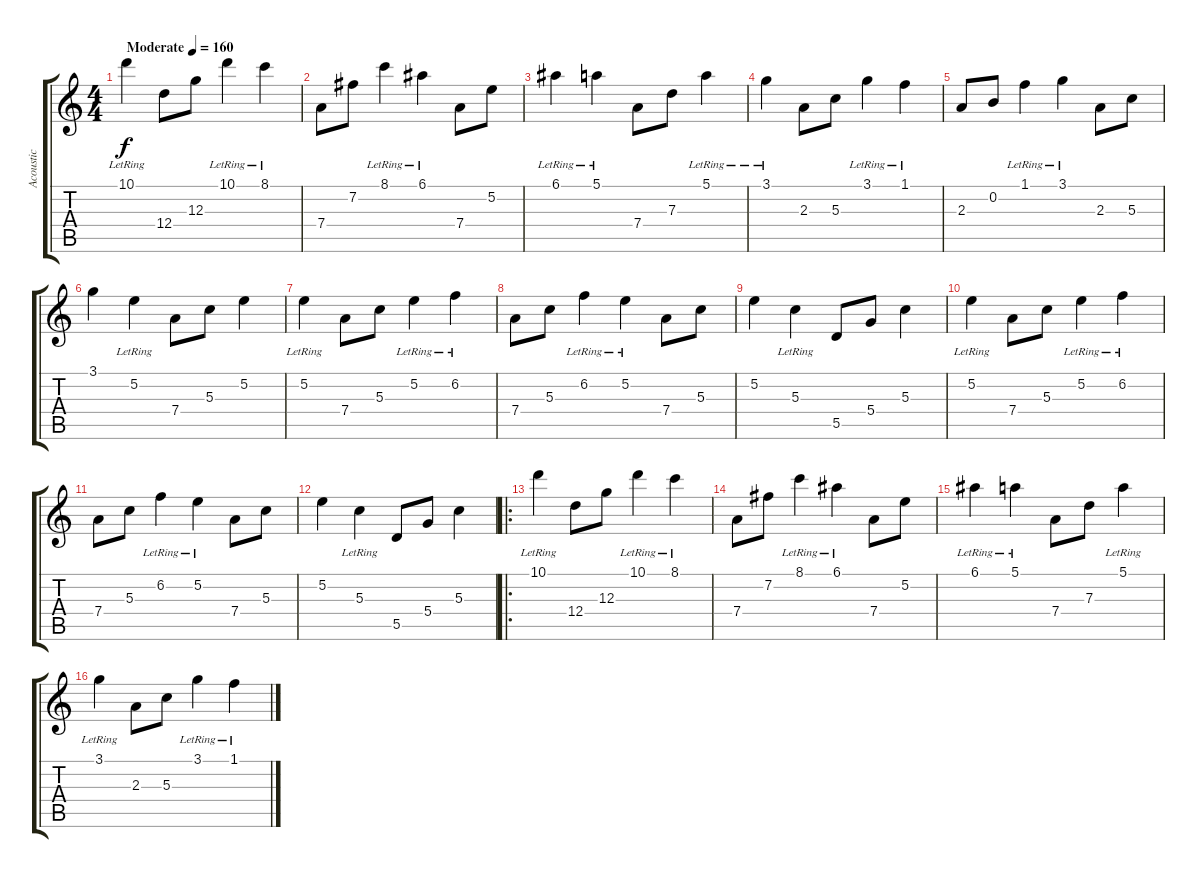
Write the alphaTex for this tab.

\track ("Acoustic" "Acoustic") {instrument acousticguitarsteel}
\staff {score tabs}
\tuning (E4 B3 G3 D3 A2 E2) {hide}
\ts (4 4)
\tempo (160 "Moderate")
\clef g2
\ks c
10.1{lr}.4{dy f instrument acousticguitarsteel} 12.4.8 12.3.8 10.1{lr}.4 8.1{lr}.4 |
7.4.8 7.2.8 8.1{lr}.4 6.1{lr}.4 7.4.8 5.2.8 |
6.1{lr}.4 5.1{lr}.4 7.4.8 7.3.8 5.1{lr}.4 |
3.1{lr}.4 2.3.8 5.3.8 3.1{lr}.4 1.1{lr}.4 |
2.3.8 0.2.8 1.1{lr}.4 3.1{lr}.4 2.3.8 5.3.8 |
3.1.4 5.2{lr}.4 7.4.8 5.3.8 5.2.4 |
5.2{lr}.4 7.4.8 5.3.8 5.2{lr}.4 6.2{lr}.4 |
7.4.8 5.3.8 6.2{lr}.4 5.2{lr}.4 7.4.8 5.3.8 |
5.2.4 5.3{lr}.4 5.5.8 5.4.8 5.3.4 |
5.2{lr}.4 7.4.8 5.3.8 5.2{lr}.4 6.2{lr}.4 |
7.4.8 5.3.8 6.2{lr}.4 5.2{lr}.4 7.4.8 5.3.8 |
5.2.4 5.3{lr}.4 5.5.8 5.4.8 5.3.4 |
\ro
10.1{lr}.4 12.4.8 12.3.8 10.1{lr}.4 8.1{lr}.4 |
7.4.8 7.2.8 8.1{lr}.4 6.1{lr}.4 7.4.8 5.2.8 |
6.1{lr}.4 5.1{lr}.4 7.4.8 7.3.8 5.1{lr}.4 |
3.1{lr}.4 2.3.8 5.3.8 3.1{lr}.4 1.1{lr}.4
